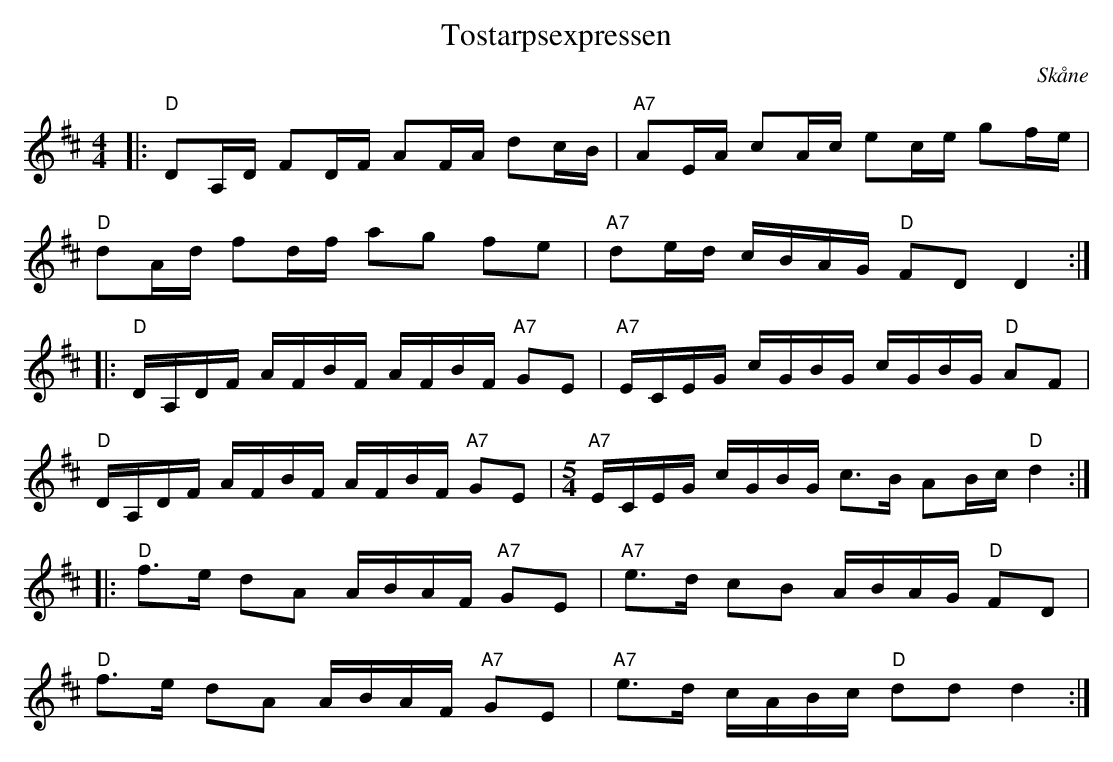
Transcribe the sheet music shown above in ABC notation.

X:1
T:Tostarpsexpressen
O:Skåne
M:4/4
K:D
|: "D"DA,/D/ FD/F/ AF/A/ dc/B/| "A7"AE/A/ cA/c/ ec/e/ gf/e/ |
"D"dA/d/ fd/f/ ag fe | "A7"de/d/ c/B/A/G/ "D"FDD2 ::
"D"D/A,/D/F/ A/F/B/F/ A/F/B/F/ "A7"GE| "A7"E/C/E/G/ c/G/B/G/ c/G/B/G/ "D"AF |
"D"D/A,/D/F/ A/F/B/F/ A/F/B/F/ "A7"GE|[M:5/4] "A7"E/C/E/G/ c/G/B/G/ c>B AB/c/ "D"d2 ::
 "D"f>e dA A/B/A/F/ "A7"GE | "A7"e>d cB A/B/A/G/ "D"FD |
"D" f>e dA A/B/A/F/ "A7"GE | "A7"e>d c/A/B/c/ "D"ddd2 :|
